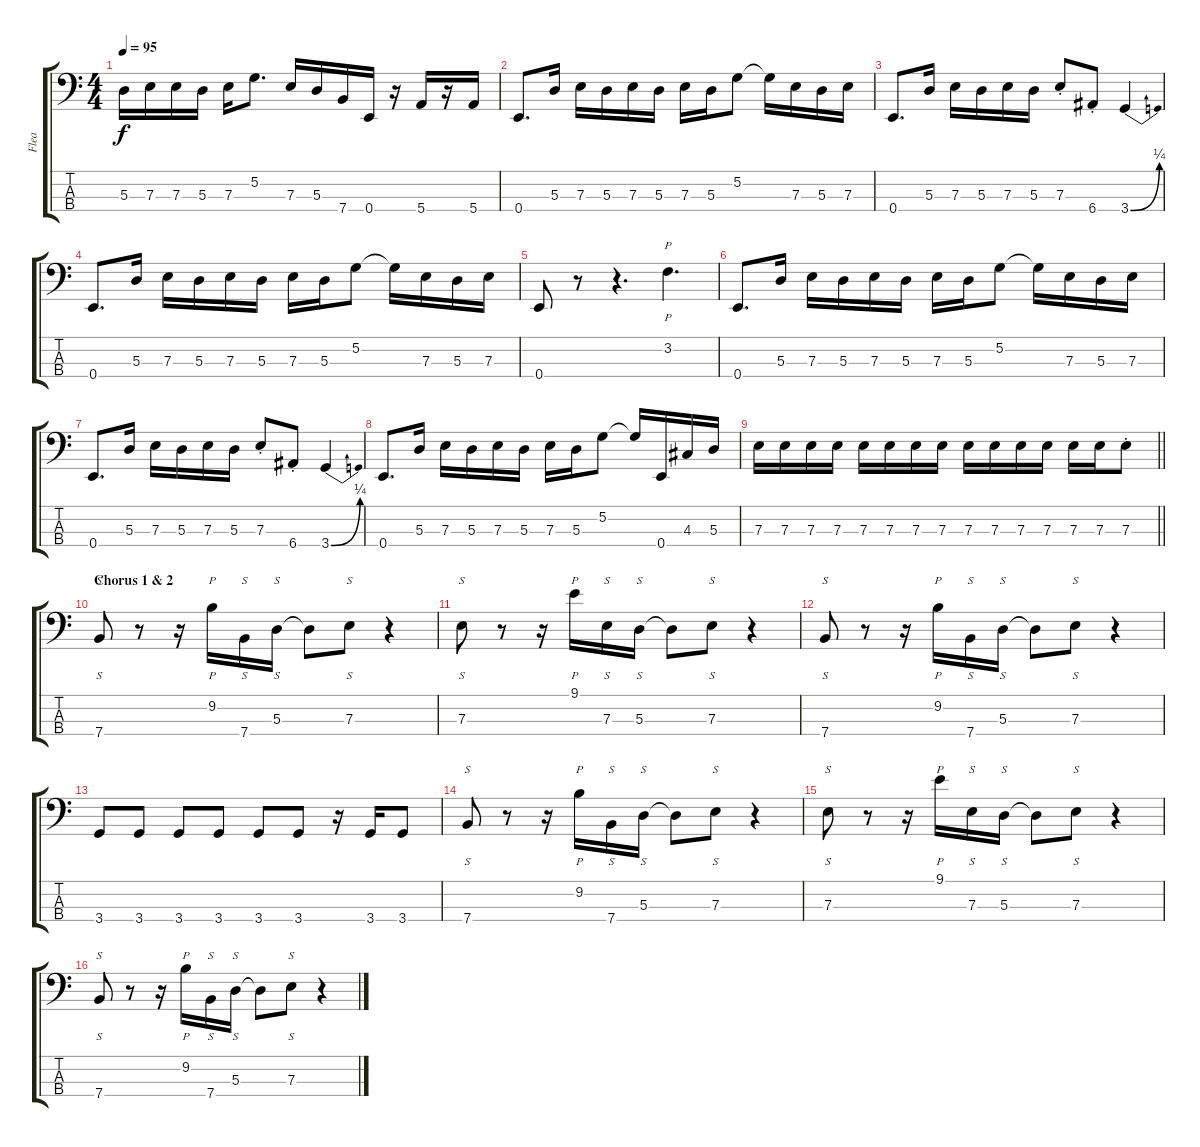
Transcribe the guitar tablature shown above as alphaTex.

\track ("Flea " "Flea ") {instrument electricbassfinger}
\staff {score tabs}
\tuning (G2 D2 A1 E1) {hide}
\ts (4 4)
\tempo 95
\clef f4
\ks c
5.3.16{dy f} 7.3.16 7.3.16 5.3.16 7.3.16 5.2.8{d} 7.3.16 5.3.16 7.4.16 0.4.16 r.16 5.4.16 r.16 5.4.16 |
0.4.8{d} 5.3.16 7.3.16 5.3.16 7.3.16 5.3.16 7.3.16 5.3.16 5.2.8 5.2{t}.16 7.3.16 5.3.16 7.3.16 |
0.4.8{d} 5.3.16 7.3.16 5.3.16 7.3.16 5.3.16 7.3{st}.8 6.4{st}.8 3.4{be (bend 0 0 60 1)}.4 |
0.4.8{d} 5.3.16 7.3.16 5.3.16 7.3.16 5.3.16 7.3.16 5.3.16 5.2.8 5.2{t}.16 7.3.16 5.3.16 7.3.16 |
0.4.8 r.8 r.4{d} 3.2.4{p d instrument slapbass1} |
0.4.8{d instrument electricbassfinger} 5.3.16 7.3.16 5.3.16 7.3.16 5.3.16 7.3.16 5.3.16 5.2.8 5.2{t}.16 7.3.16 5.3.16 7.3.16 |
0.4.8{d} 5.3.16 7.3.16 5.3.16 7.3.16 5.3.16 7.3{st}.8 6.4{st}.8 3.4{be (bend 0 0 60 1)}.4 |
0.4.8{d} 5.3.16 7.3.16 5.3.16 7.3.16 5.3.16 7.3.16 5.3.16 5.2.8 5.2{t}.16 0.4.16 4.3.16 5.3.16 |
\barLineRight lightlight
7.3.16 7.3.16 7.3.16 7.3.16 7.3.16 7.3.16 7.3.16 7.3.16 7.3.16 7.3.16 7.3.16 7.3.16 7.3.16 7.3.16 7.3{st}.8 |
\section ("" "Chorus 1 & 2")
7.4.8{s instrument slapbass1} r.8 r.16 9.2.16{p} 7.4.16{s} 5.3.16{s} 5.3{t}.8 7.3.8{s} r.4 |
7.3.8{s} r.8 r.16 9.1.16{p} 7.3.16{s} 5.3.16{s} 5.3{t}.8 7.3.8{s} r.4 |
7.4.8{s} r.8 r.16 9.2.16{p} 7.4.16{s} 5.3.16{s} 5.3{t}.8 7.3.8{s} r.4 |
3.4.8{instrument electricbassfinger} 3.4.8 3.4.8 3.4.8 3.4.8 3.4.8 r.16 3.4.16 3.4.8 |
7.4.8{s instrument slapbass1} r.8 r.16 9.2.16{p} 7.4.16{s} 5.3.16{s} 5.3{t}.8 7.3.8{s} r.4 |
7.3.8{s} r.8 r.16 9.1.16{p} 7.3.16{s} 5.3.16{s} 5.3{t}.8 7.3.8{s} r.4 |
7.4.8{s} r.8 r.16 9.2.16{p} 7.4.16{s} 5.3.16{s} 5.3{t}.8 7.3.8{s} r.4
